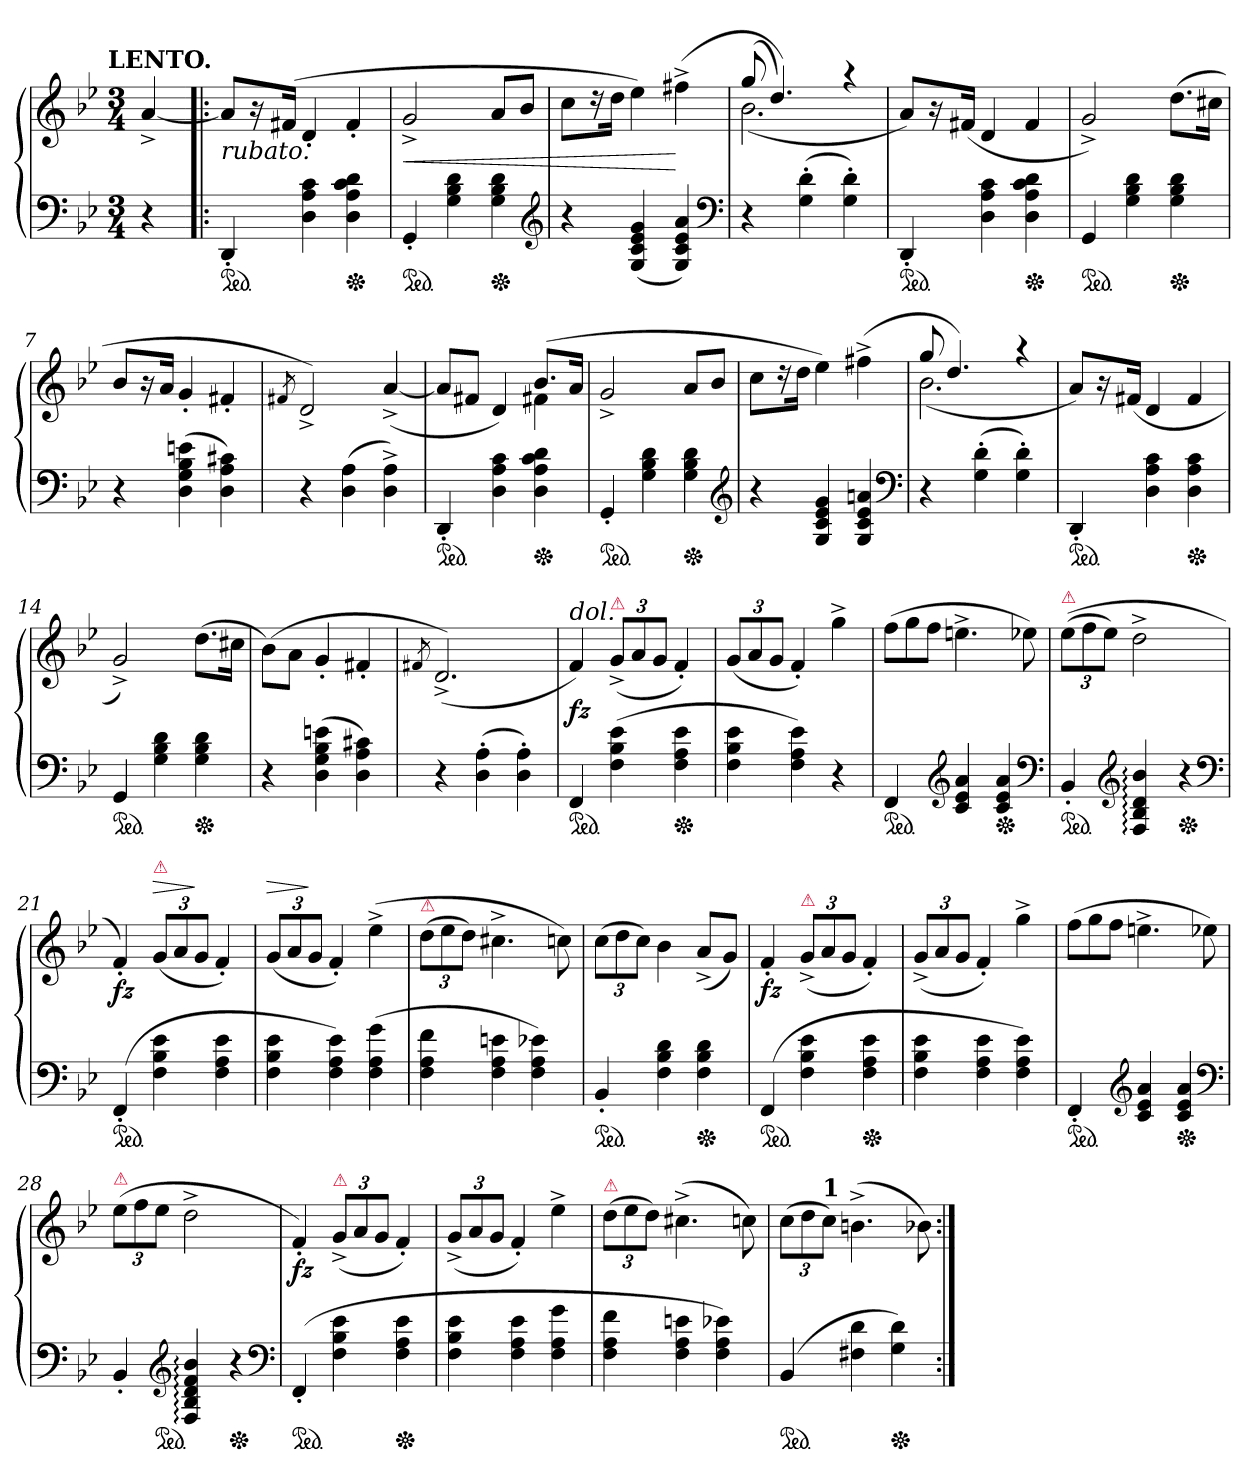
**kern	**kern	**dynam
*part1	*part1	*part1
*staff2	*staff1	*staff1/2
*clefF4	*clefG2	*
*k[b-e-]	*k[b-e-]	*
*g:	*g:	*
!!LO:TX:omd:t=LENTO.
*M3/4	*M3/4	*
*MM108	*MM108	*
=	=	=
4r	[4a^<	.
=1!|:	=1!|:	=1!|:
!	!LO:TX:b:i:t=rubato.	!
*ped	*	*
4DD'<	8aL]	.
.	16r	.
.	(>16f#XJk	.
4D 4A 4c	4d'<	.
*Xped	*	*
4D 4A 4c 4d	4f#'<	.
=2	=2	=2
*ped	*	*
4GG'<	2g^>	<
4G 4B- 4d	.	.
*Xped	*	*
4G 4B- 4d	8aL	.
.	8b-J	.
*clefG2	*	*
=3	=3	=3
4r	8ccL	.
.	16r	.
.	16ddJk	.
(4G 4c 4e- 4g	4ee-)	.
4G 4c 4e- 4a)	(>4ff#X^<	[
*clefF4	*	*
=4	=4	=4
*	*^	*
4r	(<8gg	(<2.b-	.
.	4.dd))	.	.
(>4G'> 4d'>	.	.	.
4G'> 4d'>)	4r	.	.
*	*v	*v	*
=5	=5	=5
*ped	*	*
4DD'<	8aL)	.
.	16r	.
.	(16f#XJk	.
4D 4A 4c	4d	.
*Xped	*	*
4D 4A 4c 4d	4f#	.
=6	=6	=6
*ped	*	*
4GG	2g^>)	.
4G 4B- 4d	.	.
*Xped	*	*
4G 4B- 4d	(>8.ddL	.
.	16cc#XJk	.
=7	=7	=7
4r	8b-L	.
.	16r	.
.	16aJk	.
(4D 4G 4B- 4en	4g'<	.
4D 4A 4c#X)	4f#X'<	.
=8	=8	=8
.	8qf#X/	.
4r	2d^>)	.
(4D 4A	.	.
4D^< 4A^<)	(>[4a^>	.
=9	=9	=9
*	*^	*
*ped	*	*	*
4DD'<	8aL]	2ryy	.
.	8f#XJ	.	.
4D 4A 4c	4d)	.	.
*Xped	*	*	*
4D 4A 4c 4d	(>8.b-L	4f#X	.
.	16aJk	.	.
*	*v	*v	*
=10	=10	=10
*ped	*	*
4GG'<	2g^>	.
4G 4B- 4d	.	.
*Xped	*	*
4G 4B- 4d	8aL	.
.	8b-J	.
*clefG2	*	*
=11	=11	=11
4r	8ccL	.
.	16r	.
.	16ddJk	.
4G 4c 4e- 4g	4ee-)	.
4G 4c 4e- 4an	(>4ff#X^<	.
*clefF4	*	*
=12	=12	=12
*	*^	*
4r	8gg	(<2.b-	.
.	4.dd)	.	.
(4G'> 4d'>	.	.	.
4G'> 4d'>)	4r	.	.
*	*v	*v	*
=13	=13	=13
*ped	*	*
4DD'<	8aL)	.
.	16r	.
.	(>16f#XJk	.
4D 4A 4c	4d	.
*Xped	*	*
4D 4A 4c	4f#	.
=14	=14	=14
*ped	*	*
4GG	2g^<)	.
4G 4B- 4d	.	.
*Xped	*	*
4G 4B- 4d	(8.ddL	.
.	16cc#XJk	.
=15	=15	=15
4r	(>8b-\L)	.
.	8aJ	.
(4D 4G 4B- 4en	4g'<	.
4D 4A 4c#X)	4f#X'<	.
=16	=16	=16
.	8qf#X/	.
4r	(<2.d^>)	.
(4D'> 4A'>	.	.
4D'> 4A'>)	.	.
=17	=17	=17
!	!LO:TX:a:i:t=dol.	!
*ped	*	*
4FF	4f)	fz
!	!LO:TX:a:color=crimson:t=⚠	!
(4F 4B- 4e-	(12g^>L	.
.	12a	.
.	12gJ	.
*Xped	*	*
4F 4A 4e-	4f'<)	.
=18	=18	=18
4F 4B- 4e-	(12gL	.
.	12a	.
.	12gJ	.
4F 4A 4e-)	4f'<)	.
4r	4gg^<	.
=19	=19	=19
*	*Xtuplet	*
*ped	*	*
4FF	(12ffL	.
.	12gg	.
.	12ffJ	.
*clefG2	*	*
4c 4e- 4a	4.een^<	.
*Xped	*	*
4c 4e- 4a	.	.
.	8ee-X)	.
*clefF4	*	*
=20	=20	=20
*	*tuplet	*
!	!LO:TX:a:color=crimson:t=⚠	!
*ped	*	*
4BB-'<	(>(>12ee-L	.
.	12ff	.
.	12ee-J)	.
*clefG2	*	*
4F: 4B-: 4d: 4b-:	2dd^<	.
*Xped	*	*
4r	.	.
*clefF4	*	*
=21	=21	=21
*ped	*	*
(>4FF'<	4f'<)	fz
!	!LO:TX:a:color=crimson:t=⚠	!
!	!	!LO:HP:a
4F 4B- 4e-	(12gL	>
.	12a	.
.	12gJ	]
4F 4A 4e-	4f'<)	.
=22	=22	=22
!	!	!LO:HP:a
4F 4B- 4e-	(12gL	>
.	12a	.
.	12gJ	]
4F 4A 4e-)	4f'<)	.
(>4F 4A 4g	(>4ee-^<	.
=23	=23	=23
!	!LO:TX:a:color=crimson:t=⚠	!
4F 4A 4f	(>12ddL	.
.	12ee-	.
.	12ddJ)	.
4F 4A 4en	4.cc#X^<	.
4F 4A 4e-X)	.	.
.	8ccn)	.
=24	=24	=24
*ped	*	*
4BB-'<	(12ccL	.
.	12dd	.
.	12ccJ)	.
4F 4B- 4d	4b-	.
*Xped	*	*
4F 4B- 4d	(8a^>L	.
.	8gJ)	.
=25	=25	=25
*ped	*	*
(>4FF	4f'<	fz
!	!LO:TX:a:color=crimson:t=⚠	!
4F 4B- 4e-	(12g^>L	.
.	12a	.
.	12gJ	.
*Xped	*	*
4F 4A 4e-	4f'<)	.
=26	=26	=26
4F 4B- 4e-	(12g^>L	.
.	12a	.
.	12gJ	.
4F 4A 4e-	4f'<)	.
4F 4A 4e-)	4gg^<	.
=27	=27	=27
*	*Xtuplet	*
*ped	*	*
4FF'<	(>12ffL	.
.	12gg	.
.	12ffJ	.
*clefG2	*	*
4c 4e- 4a	4.een^<	.
*Xped	*	*
4c 4e- 4a	.	.
.	8ee-X)	.
*clefF4	*	*
=28	=28	=28
*	*tuplet	*
!	!LO:TX:a:color=crimson:t=⚠	!
4BB-'<	(>12ee-L	.
.	12ff	.
*ped	*	*
.	12ee-J	.
*clefG2	*	*
4F: 4B-: 4d: 4f: 4b-:	2dd^<	.
*Xped	*	*
4r	.	.
*clefF4	*	*
=29	=29	=29
*ped	*	*
(>4FF'<	4f'<)	fz
!	!LO:TX:a:color=crimson:t=⚠	!
4F 4B- 4e-	(12g^>L	.
.	12a	.
.	12gJ	.
*Xped	*	*
4F 4A 4e-	4f'<)	.
=30	=30	=30
4F 4B- 4e-	(12g^>L	.
.	12a	.
.	12gJ	.
4F 4A 4e-	4f'<)	.
4F 4A 4g	4ee-^<	.
=31	=31	=31
!	!LO:TX:a:color=crimson:t=⚠	!
4F 4A 4f	(>12ddL	.
.	12ee-	.
.	12ddJ)	.
4F 4A 4en	(>4.cc#X^<	.
4F 4A 4e-X)	.	.
.	8ccn)	.
=32	=32	=32
*ped	*	*
(>4BB-	(12ccL	.
.	12dd	.
!	!LO:TX:a:B:t=1	!
.	12ccJ)	.
4F#X 4d	(>4.bn^<	.
*Xped	*	*
4G 4d)	.	.
.	8b-X)	.
=:|!	=:|!	=:|!
*-	*-	*-
